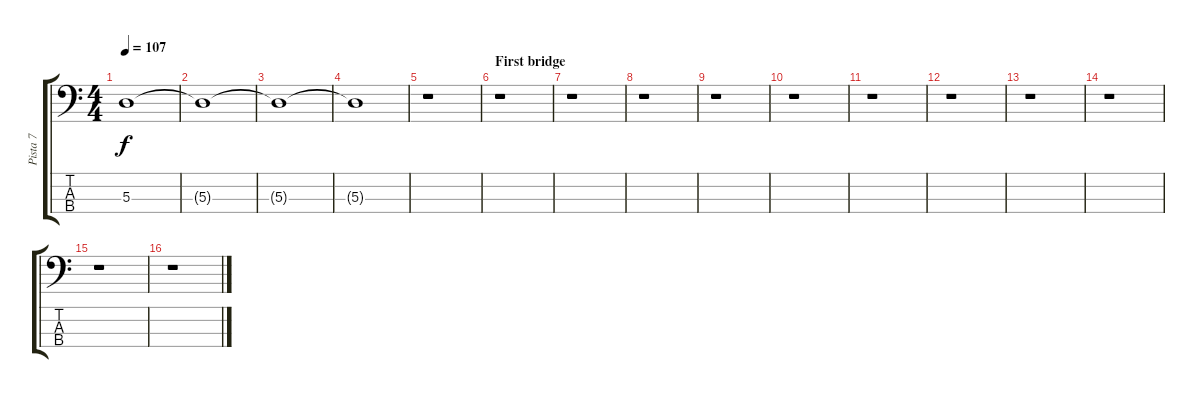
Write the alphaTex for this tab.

\track ("Pista 7" "Pista 7") {instrument electricbassfinger}
\staff {score tabs}
\tuning (G2 D2 A1 E1) {hide}
\ts (4 4)
\tempo 107
\clef f4
\ks c
5.3.1{dy f} |
5.3{t}.1 |
5.3{t}.1 |
5.3{t}.1 |
r.1 |
\section ("" "First bridge")
r.1 |
r.1 |
r.1 |
r.1 |
r.1 |
r.1 |
r.1 |
r.1 |
r.1 |
r.1 |
r.1
